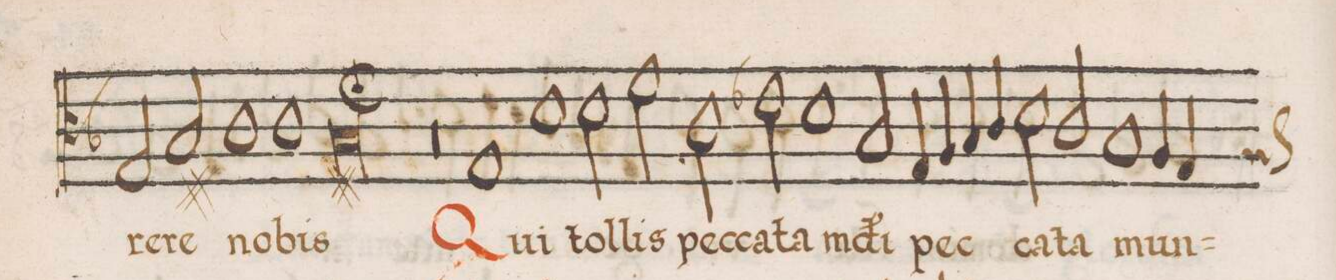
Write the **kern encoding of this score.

**kern	**text
*I"TENOR	*
*clefC3	*
*k[b-]	*
*met(C)	*
*M2/1	*
2G/	-re-
2Bn/	-re
1c\	no-
=69-	=69-
1c\	-bis
1Bn/;	.
=70||	=70||
0r	.
=71-	=71-
1G/	Qui
1d\	tol-
=72-	=72-
2d\	-lis
2f\	pec-
2c\	-ca-
2e-X\	-ta
=73-	=73-
1d\	m(un)-
2B-/	-di
4G/	pec-
4A/	.
=74-	=74-
4B-/	.
4c/	.
2d\	-ca-
2c/	-ta
1B-/	mun-
=75-	=75-
4A/	.
*custos:A	*
4G/	.
*-	*-
